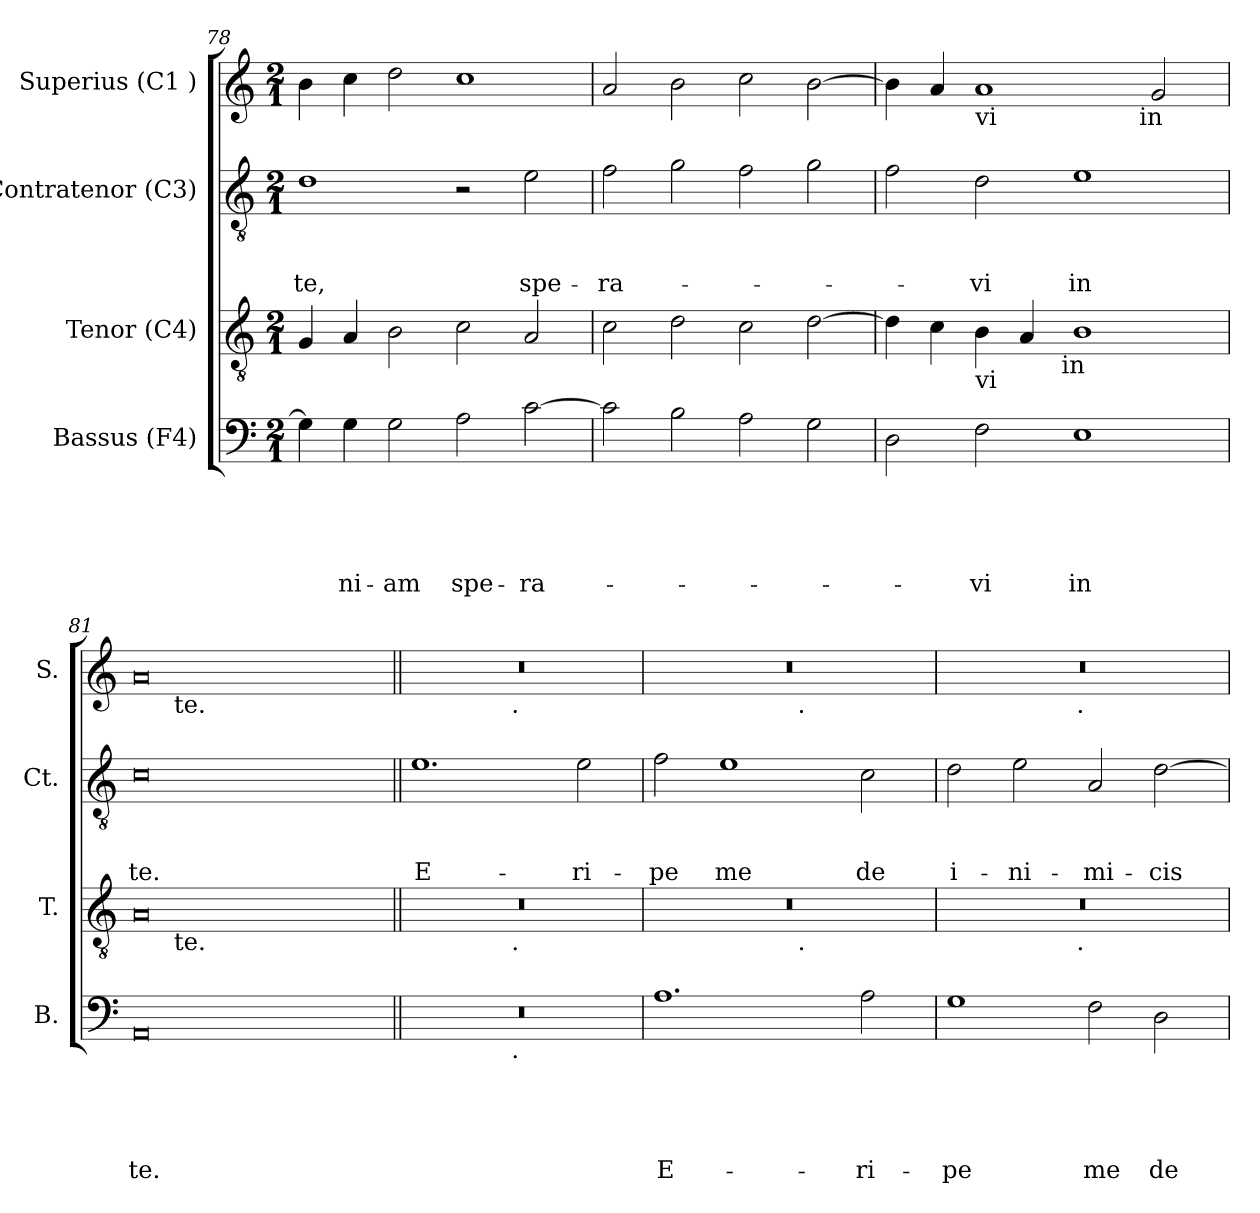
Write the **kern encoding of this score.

**kern	**text	**text	**text	**text	**text	**kern	**kern	**text	**text	**text	**kern
*part4	*part4	*part4	*part4	*part4	*part4	*part3	*part2	*part2	*part2	*part2	*part1
*staff4	*staff4	*staff4	*staff4	*staff4	*staff4	*staff3	*staff2	*staff2	*staff2	*staff2	*staff1
*I"Bassus (F4)	*	*	*	*	*	*I"Tenor (C4)	*I"Contratenor (C3)	*	*	*	*I"Superius (C1 )
*I'B.	*	*	*	*	*	*I'T.	*I'Ct.	*	*	*	*I'S.
!!LO:LB:g=z
*clefF4	*	*	*	*	*	*clefGv2	*clefGv2	*	*	*	*clefG2
*k[]	*	*	*	*	*	*k[]	*k[]	*	*	*	*k[]
*C:	*	*	*	*	*	*C:	*C:	*	*	*	*C:
*M2/1	*	*	*	*	*	*M2/1	*M2/1	*	*	*	*M2/1
=78	=78	=78	=78	=78	=78	=78	=78	=78	=78	=78	=78
!	!	!	!	!	!	!	!	!	!	!LO:LY:b	!
4G\]	.	.	.	.	.	4G/	1d	.	.	te,	4b\
!	!	!	!	!	!LO:LY:b	!	!	!	!	!	!
4G\	.	.	.	.	-ni-	4A/	.	.	.	.	4cc\
!	!	!	!	!	!LO:LY:b:rj	!	!	!	!	!	!
2G\	.	.	.	.	-am	2B\	.	.	.	.	2dd\
!	!	!	!	!	!LO:LY:b	!	!	!	!	!	!
2A\	.	.	.	.	spe-	2c\	2r	.	.	.	1cc
!	!	!	!	!	!LO:LY:b	!	!	!	!	!LO:LY:b	!
[>2c\	.	.	.	.	-ra-	2A/	2e\	.	.	spe-	.
=79	=79	=79	=79	=79	=79	=79	=79	=79	=79	=79	=79
!	!	!	!	!	!	!	!	!	!	!LO:LY:b	!
2c\]	.	.	.	.	.	2c\	2f\	.	.	-ra-	2a/
2B\	.	.	.	.	.	2d\	2g\	.	.	.	2b\
2A\	.	.	.	.	.	2c\	2f\	.	.	.	2cc\
2G\	.	.	.	.	.	[>2d\	2g\	.	.	.	[>2b\
=80	=80	=80	=80	=80	=80	=80	=80	=80	=80	=80	=80
*	*	*	*	*	*	*^	*	*	*	*	*^
2D\	.	.	.	.	.	4d\]	2ryy	2f\	.	.	.	4b\]	1ryy
.	.	.	.	.	.	4c\	.	.	.	.	.	4a/	.
!	!	!	!	!	!	!	!	!	!	!	!	!LO:TX:b:t=vi	!
!	!	!	!	!	!	!LO:TX:b:t=vi	!	!	!	!	!	!	!
!	!	!	!	!	!LO:LY:b	!	!	!	!	!	!LO:LY:b	!	!
2F\	.	.	.	.	-vi	4B\	4...ryy	2d\	.	.	-vi	1a	.
.	.	.	.	.	.	4A/	.	.	.	.	.	.	.
!	!	!	!	!	!	!	!LO:TX:b:t=in	!	!	!	!	!	!
.	.	.	.	.	.	.	1ryy	.	.	.	.	.	.
!	!	!	!	!	!LO:LY:b	!	!	!	!	!	!LO:LY:b	!	!
1E	.	.	.	.	in	1B	.	1e	.	.	in	.	4...ryy
!	!	!	!	!	!	!	!	!	!	!	!	!	!LO:TX:b:t=in
.	.	.	.	.	.	.	.	.	.	.	.	.	2ryy
.	.	.	.	.	.	.	.	.	.	.	.	2g/	.
.	.	.	.	.	.	.	32ryy	.	.	.	.	.	32ryy
=81	=81	=81	=81	=81	=81	=81	=81	=81	=81	=81	=81	=81	=81
!	!	!	!	!	!LO:LY:b:rj	!	!	!	!	!	!LO:LY:b:rj	!	!
0AA	.	.	.	.	te.	0A	8..ryy	0c	.	.	te.	0a	8..ryy
!	!	!	!	!	!	!	!	!	!	!	!	!	!LO:TX:b:t=te.
!	!	!	!	!	!	!	!LO:TX:b:t=te.	!	!	!	!	!	!
.	.	.	.	.	.	.	1ryy	.	.	.	.	.	1ryy
.	.	.	.	.	.	.	2ryy	.	.	.	.	.	2ryy
.	.	.	.	.	.	.	4ryy	.	.	.	.	.	4ryy
.	.	.	.	.	.	.	32ryy	.	.	.	.	.	32ryy
=82||	=82||	=82||	=82||	=82||	=82||	=82||	=82||	=82||	=82||	=82||	=82||	=82||	=82||
!	!	!	!	!	!	!	!	!	!	!	!LO:LY:b	!	!
*^	*	*	*	*	*	*	*	*	*	*	*	*	*
0r	1ryy	.	.	.	.	.	0r	1ryy	1.e	.	.	E-	0r	1ryy
!	!	!	!	!	!	!	!	!	!	!	!	!	!	!LO:TX:b:t=.
!	!	!	!	!	!	!	!	!LO:TX:b:t=.	!	!	!	!	!	!
!	!LO:TX:b:t=.	!	!	!	!	!	!	!	!	!	!	!	!	!
.	1ryy	.	.	.	.	.	.	1ryy	.	.	.	.	.	1ryy
!	!	!	!	!	!	!	!	!	!	!	!	!LO:LY:b	!	!
.	.	.	.	.	.	.	.	.	2e\	.	.	-ri-	.	.
!!LO:LB:g=z	!!
=83	=83	=83	=83	=83	=83	=83	=83	=83	=83	=83	=83	=83	=83	=83
!	!	!	!	!	!	!LO:LY:b	!	!	!	!	!	!LO:LY:b	!	!
*v	*v	*	*	*	*	*	*	*	*	*	*	*	*	*
1.A	.	.	.	.	E-	0r	1ryy	2f\	.	.	-pe	0r	1ryy
!	!	!	!	!	!	!	!	!	!	!	!LO:LY:b	!	!
.	.	.	.	.	.	.	.	1e	.	.	me	.	.
.	.	.	.	.	.	.	32ryy	.	.	.	.	.	32ryy
!	!	!	!	!	!	!	!	!	!	!	!	!	!LO:TX:b:t=.
!	!	!	!	!	!	!	!LO:TX:b:t=.	!	!	!	!	!	!
.	.	.	.	.	.	.	2ryy	.	.	.	.	.	2ryy
!	!	!	!	!	!LO:LY:b	!	!	!	!	!	!LO:LY:b	!	!
2A\	.	.	.	.	-ri-	.	.	2c\	.	.	de	.	.
.	.	.	.	.	.	.	4...ryy	.	.	.	.	.	4...ryy
=84	=84	=84	=84	=84	=84	=84	=84	=84	=84	=84	=84	=84	=84
!	!	!	!	!	!LO:LY:b	!	!	!	!	!	!LO:LY:b	!	!
1G	.	.	.	.	-pe	0r	2ryy	2d\	.	.	i-	0r	2ryy
!	!	!	!	!	!	!	!	!	!	!	!LO:LY:b	!	!
.	.	.	.	.	.	.	4...ryy	2e\	.	.	-ni-	.	4...ryy
!	!	!	!	!	!	!	!	!	!	!	!	!	!LO:TX:b:t=.
!	!	!	!	!	!	!	!LO:TX:b:t=.	!	!	!	!	!	!
.	.	.	.	.	.	.	1ryy	.	.	.	.	.	1ryy
!	!	!	!	!	!LO:LY:b	!	!	!	!	!	!LO:LY:b	!	!
2F\	.	.	.	.	me	.	.	2A/	.	.	-mi-	.	.
!	!	!	!	!	!LO:LY:b	!	!	!	!	!	!LO:LY:b	!	!
2D\	.	.	.	.	de	.	.	[>2d\	.	.	-cis	.	.
.	.	.	.	.	.	.	32ryy	.	.	.	.	.	32ryy
*	*	*	*	*	*	*v	*v	*	*	*	*	*v	*v
=	=	=	=	=	=	=	=	=	=	=	=
*-	*-	*-	*-	*-	*-	*-	*-	*-	*-	*-	*-
